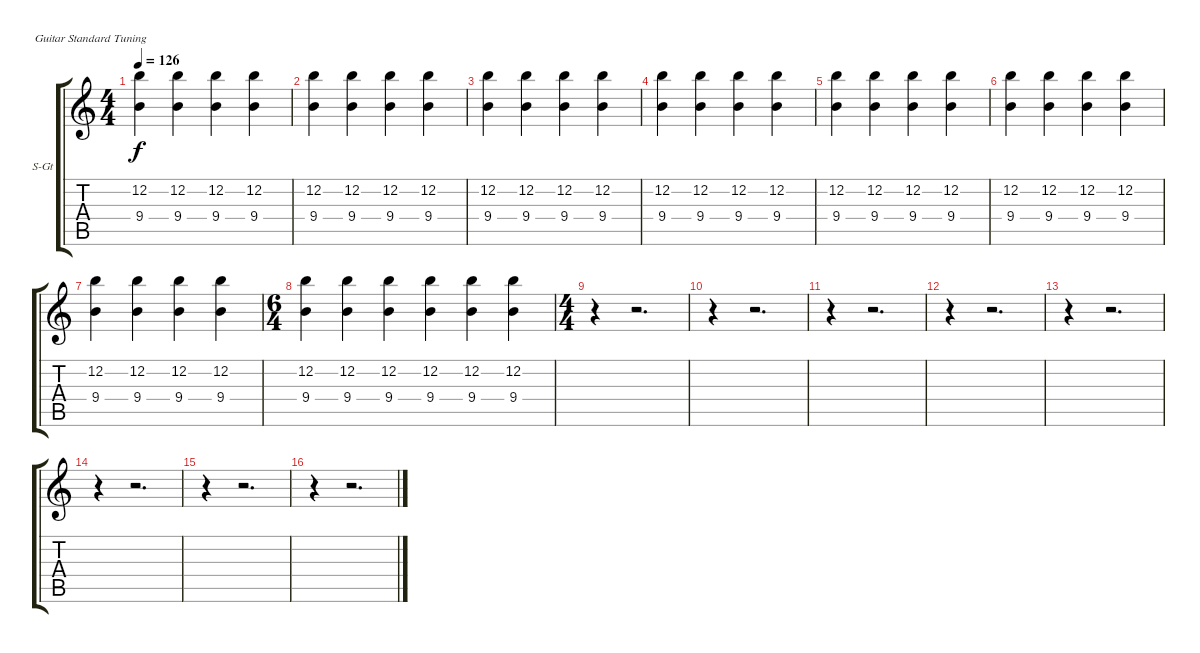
\bracketExtendMode groupsimilarinstruments
\firstSystemTrackNameOrientation horizontal
\otherSystemsTrackNameOrientation horizontal
\track ("Raita 2" "S-Gt") {instrument acousticgrandpiano}
\staff {score tabs}
\tuning (E4 B3 G3 D3 A2 E2)
\displaytranspose 12
\ts (4 4)
\tempo 126
\clef g2
\ks c
(12.2 9.4).4{dy f} (12.2 9.4).4 (12.2 9.4).4 (12.2 9.4).4 |
(12.2 9.4).4 (12.2 9.4).4 (12.2 9.4).4 (12.2 9.4).4 |
(12.2 9.4).4 (12.2 9.4).4 (12.2 9.4).4 (12.2 9.4).4 |
(12.2 9.4).4 (12.2 9.4).4 (12.2 9.4).4 (12.2 9.4).4 |
(12.2 9.4).4 (12.2 9.4).4 (12.2 9.4).4 (12.2 9.4).4 |
(12.2 9.4).4 (12.2 9.4).4 (12.2 9.4).4 (12.2 9.4).4 |
(12.2 9.4).4 (12.2 9.4).4 (12.2 9.4).4 (12.2 9.4).4 |
\ts (6 4)
\beaming (8 6 6)
(12.2 9.4).4 (12.2 9.4).4 (12.2 9.4).4 (12.2 9.4).4 (12.2 9.4).4 (12.2 9.4).4 |
\ts (4 4)
\beaming (8 2 2 2 2)
r.4 r.2{d} |
r.4 r.2{d} |
r.4 r.2{d} |
r.4 r.2{d} |
r.4 r.2{d} |
r.4 r.2{d} |
r.4 r.2{d} |
r.4 r.2{d}
